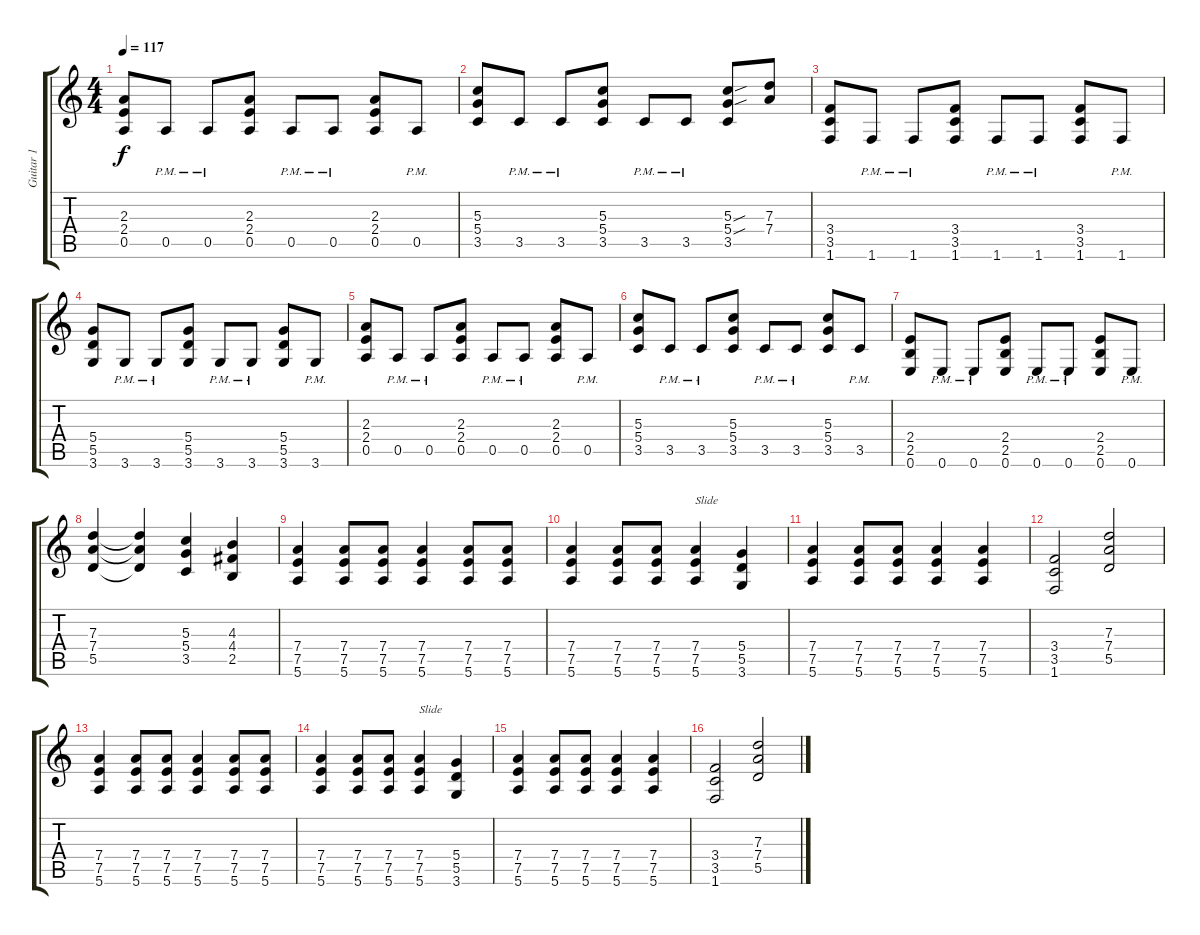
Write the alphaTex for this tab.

\track ("Guitar 1" "Guitar 1") {instrument distortionguitar}
\staff {score tabs}
\tuning (E4 B3 G3 D3 A2 E2) {hide}
\ts (4 4)
\tempo 117
\clef g2
\ks c
(2.3 2.4 0.5).8{dy f} 0.5{pm}.8 0.5{pm}.8 (2.3 2.4 0.5).8 0.5{pm}.8 0.5{pm}.8 (2.3 2.4 0.5).8 0.5{pm}.8 |
(5.3 5.4 3.5).8 3.5{pm}.8 3.5{pm}.8 (5.3 5.4 3.5).8 3.5{pm}.8 3.5{pm}.8 (5.3{sou} 5.4{sou} 3.5).8 (7.3 7.4).8 |
(3.4 3.5 1.6).8 1.6{pm}.8 1.6{pm}.8 (3.4 3.5 1.6).8 1.6{pm}.8 1.6{pm}.8 (3.4 3.5 1.6).8 1.6{pm}.8 |
(5.4 5.5 3.6).8 3.6{pm}.8 3.6{pm}.8 (5.4 5.5 3.6).8 3.6{pm}.8 3.6{pm}.8 (5.4 5.5 3.6).8 3.6{pm}.8 |
(2.3 2.4 0.5).8 0.5{pm}.8 0.5{pm}.8 (2.3 2.4 0.5).8 0.5{pm}.8 0.5{pm}.8 (2.3 2.4 0.5).8 0.5{pm}.8 |
(5.3 5.4 3.5).8 3.5{pm}.8 3.5{pm}.8 (5.3 5.4 3.5).8 3.5{pm}.8 3.5{pm}.8 (5.3 5.4 3.5).8 3.5{pm}.8 |
(2.4 2.5 0.6).8 0.6{pm}.8 0.6{pm}.8 (2.4 2.5 0.6).8 0.6{pm}.8 0.6{pm}.8 (2.4 2.5 0.6).8 0.6{pm}.8 |
(7.3 7.4 5.5).4 (7.3{t} 7.4{t} 5.5{t}).4 (5.3 5.4 3.5).4 (4.3 4.4 2.5).4 |
(7.4 7.5 5.6).4 (7.4 7.5 5.6).8 (7.4 7.5 5.6).8 (7.4 7.5 5.6).4 (7.4 7.5 5.6).8 (7.4 7.5 5.6).8 |
(7.4 7.5 5.6).4 (7.4 7.5 5.6).8 (7.4 7.5 5.6).8 (7.4 7.5 5.6).4{txt "Slide"} (5.4 5.5 3.6).4 |
(7.4 7.5 5.6).4 (7.4 7.5 5.6).8 (7.4 7.5 5.6).8 (7.4 7.5 5.6).4 (7.4 7.5 5.6).4 |
(3.4 3.5 1.6).2 (7.3 7.4 5.5).2 |
(7.4 7.5 5.6).4 (7.4 7.5 5.6).8 (7.4 7.5 5.6).8 (7.4 7.5 5.6).4 (7.4 7.5 5.6).8 (7.4 7.5 5.6).8 |
(7.4 7.5 5.6).4 (7.4 7.5 5.6).8 (7.4 7.5 5.6).8 (7.4 7.5 5.6).4{txt "Slide"} (5.4 5.5 3.6).4 |
(7.4 7.5 5.6).4 (7.4 7.5 5.6).8 (7.4 7.5 5.6).8 (7.4 7.5 5.6).4 (7.4 7.5 5.6).4 |
(3.4 3.5 1.6).2 (7.3 7.4 5.5).2
